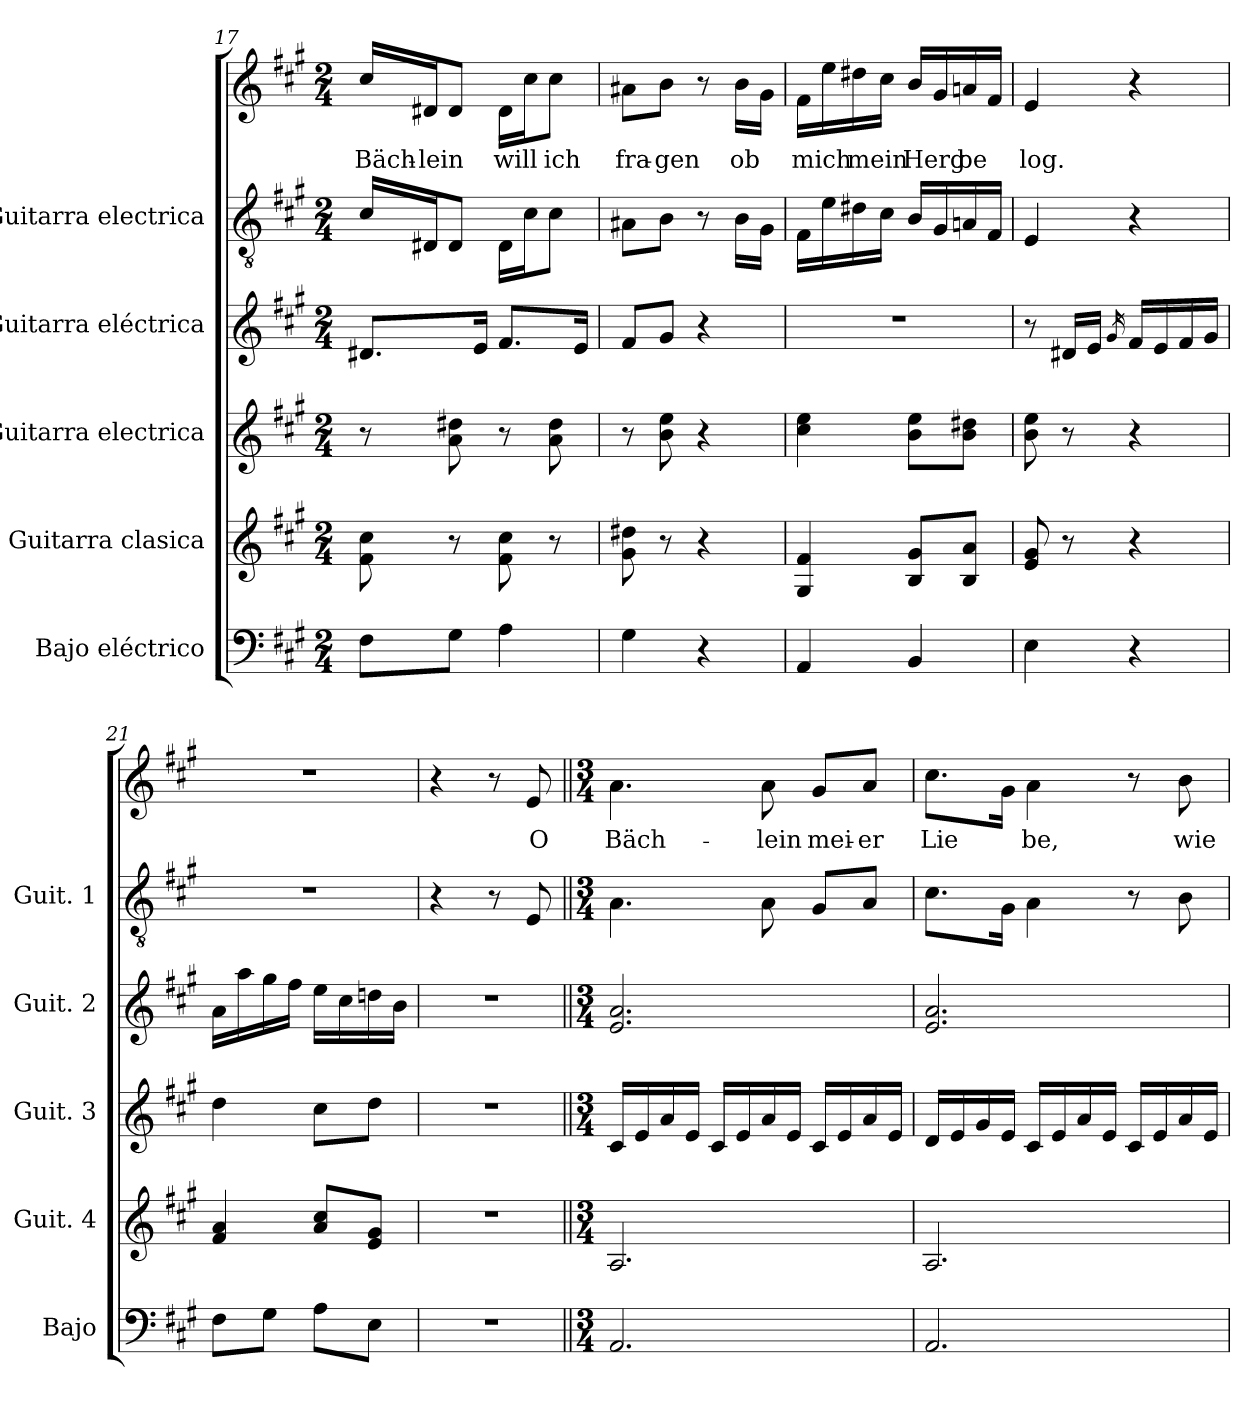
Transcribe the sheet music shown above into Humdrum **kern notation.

**kern	**kern	**kern	**kern	**kern	**kern	**text
*part6	*part5	*part4	*part3	*part2	*part1	*part1
*staff6	*staff5	*staff4	*staff3	*staff2	*staff1	*staff1
*I"Bajo eléctrico	*I"Guitarra clasica	*I"Guitarra electrica	*I"Guitarra eléctrica	*I"Guitarra  electrica	*	*
*I'Bajo	*I'Guit. 4	*I'Guit. 3	*I'Guit. 2	*I'Guit. 1	*	*
!!LO:PB:g=z
*clefF4	*clefG2	*clefG2	*clefG2	*clefGv2	*clefG2	*
*ITrd7c12	*ITrd7c12	*ITrd7c12	*	*ITrd-7c-12	*	*
*k[f#c#g#]	*k[f#c#g#]	*k[f#c#g#]	*k[f#c#g#]	*k[f#c#g#]	*k[f#c#g#]	*
*A:	*A:	*A:	*A:	*	*A:	*
*M2/4	*M2/4	*M2/4	*M2/4	*M2/4	*M2/4	*
=17	=17	=17	=17	=17	=17	=17
!	!	!	!	!	!	!LO:LY:b
8FF#\L	8F#\ 8c#\	8r	8.d#X/L	16cc#/LL	16cc#/LL	Bäch-
!	!	!	!	!	!	!LO:LY:b
.	.	.	.	16d#X/J	16d#X/J	-lein
8GG#\J	8r	8A\ 8d#X\	.	8d#/J	8d#/J	.
.	.	.	16e/Jk	.	.	.
!	!	!	!	!	!	!LO:LY:b
4AA\	8F#\ 8c#\	8r	8.f#/L	16d#\LL	16d#\LL	will
.	.	.	.	16cc#\J	16cc#\J	.
!	!	!	!	!	!	!LO:LY:b
.	8r	8A\ 8d#\	.	8cc#\J	8cc#\J	ich
.	.	.	16e/Jk	.	.	.
=18	=18	=18	=18	=18	=18	=18
!	!	!	!	!	!	!LO:LY:b
4GG#\	8G#\ 8d#X\	8r	8f#/L	8a#X\L	8a#X\L	fra-
!	!	!	!	!	!	!LO:LY:b
.	8r	8B\ 8e\	8g#/J	8b\J	8b\J	-gen
4r	4r	4r	4r	8r	8r	.
!	!	!	!	!	!	!LO:LY:b
.	.	.	.	16b\LL	16b\LL	ob
.	.	.	.	16g#\JJ	16g#\JJ	.
=19	=19	=19	=19	=19	=19	=19
!	!	!	!	!	!	!LO:LY:b
4AAA/	4GG#/ 4F#/	4c#\ 4e\	2r	16f#\LL	16f#\LL	mich
.	.	.	.	16ee\	16ee\	.
!	!	!	!	!	!	!LO:LY:b
.	.	.	.	16dd#X\	16dd#X\	mein
.	.	.	.	16cc#\JJ	16cc#\JJ	.
!	!	!	!	!	!	!LO:LY:b
4BBB/	8BB/ 8G#/L	8B\ 8e\L	.	16b/LL	16b/LL	Herg
.	.	.	.	16g#/	16g#/	.
!	!	!	!	!	!	!LO:LY:b
.	8BB/ 8A/J	8B\ 8d#X\J	.	16an/	16an/	be
.	.	.	.	16f#/JJ	16f#/JJ	.
=20	=20	=20	=20	=20	=20	=20
!	!	!	!	!	!	!LO:LY:b
4EE\	8E/ 8G#/	8B\ 8e\	8r	4e/	4e/	log.
.	8r	8r	16d#X/LL	.	.	.
.	.	.	16e/JJ	.	.	.
.	.	.	16qg#/	.	.	.
4r	4r	4r	16f#/LL	4r	4r	.
.	.	.	16e/	.	.	.
.	.	.	16f#/	.	.	.
.	.	.	16g#/JJ	.	.	.
!!LO:LB:g=z
=21	=21	=21	=21	=21	=21	=21
8FF#\L	4F#/ 4A/	4d\	16a\LL	2r	2r	.
.	.	.	16aa\	.	.	.
8GG#\J	.	.	16gg#\	.	.	.
.	.	.	16ff#\JJ	.	.	.
8AA\L	8A/ 8c#/L	8c#\L	16ee\LL	.	.	.
.	.	.	16cc#\	.	.	.
8EE\J	8E/ 8G#/J	8d\J	16ddn\	.	.	.
.	.	.	16b\JJ	.	.	.
=22	=22	=22	=22	=22	=22	=22
2r	2r	2r	2r	4r	4r	.
.	.	.	.	8r	8r	.
!	!	!	!	!	!	!LO:LY:b
.	.	.	.	8e/	8e/	O
=23||	=23||	=23||	=23||	=23||	=23||	=23||
*M3/4	*M3/4	*M3/4	*M3/4	*M3/4	*M3/4	*
!	!	!	!	!	!	!LO:LY:b
2.AAA/	2.AA/	16C#/LL	2.e/ 2.a/	4.a\	4.a\	Bäch-
.	.	16E/	.	.	.	.
.	.	16A/	.	.	.	.
.	.	16E/JJ	.	.	.	.
.	.	16C#/LL	.	.	.	.
.	.	16E/	.	.	.	.
!	!	!	!	!	!	!LO:LY:b
.	.	16A/	.	8a\	8a\	-lein
.	.	16E/JJ	.	.	.	.
!	!	!	!	!	!	!LO:LY:b
.	.	16C#/LL	.	8g#/L	8g#/L	mei-
.	.	16E/	.	.	.	.
!	!	!	!	!	!	!LO:LY:b
.	.	16A/	.	8a/J	8a/J	-er
.	.	16E/JJ	.	.	.	.
=24	=24	=24	=24	=24	=24	=24
!	!	!	!	!	!	!LO:LY:b
2.AAA/	2.AA/	16D/LL	2.e/ 2.a/	8.cc#\L	8.cc#\L	Lie
.	.	16E/	.	.	.	.
.	.	16G#/	.	.	.	.
.	.	16E/JJ	.	16g#\Jk	16g#\Jk	.
!	!	!	!	!	!	!LO:LY:b
.	.	16C#/LL	.	4a\	4a\	be,
.	.	16E/	.	.	.	.
.	.	16A/	.	.	.	.
.	.	16E/JJ	.	.	.	.
.	.	16C#/LL	.	8r	8r	.
.	.	16E/	.	.	.	.
!	!	!	!	!	!	!LO:LY:b
.	.	16A/	.	8b\	8b\	wie
.	.	16E/JJ	.	.	.	.
=	=	=	=	=	=	=
*-	*-	*-	*-	*-	*-	*-
